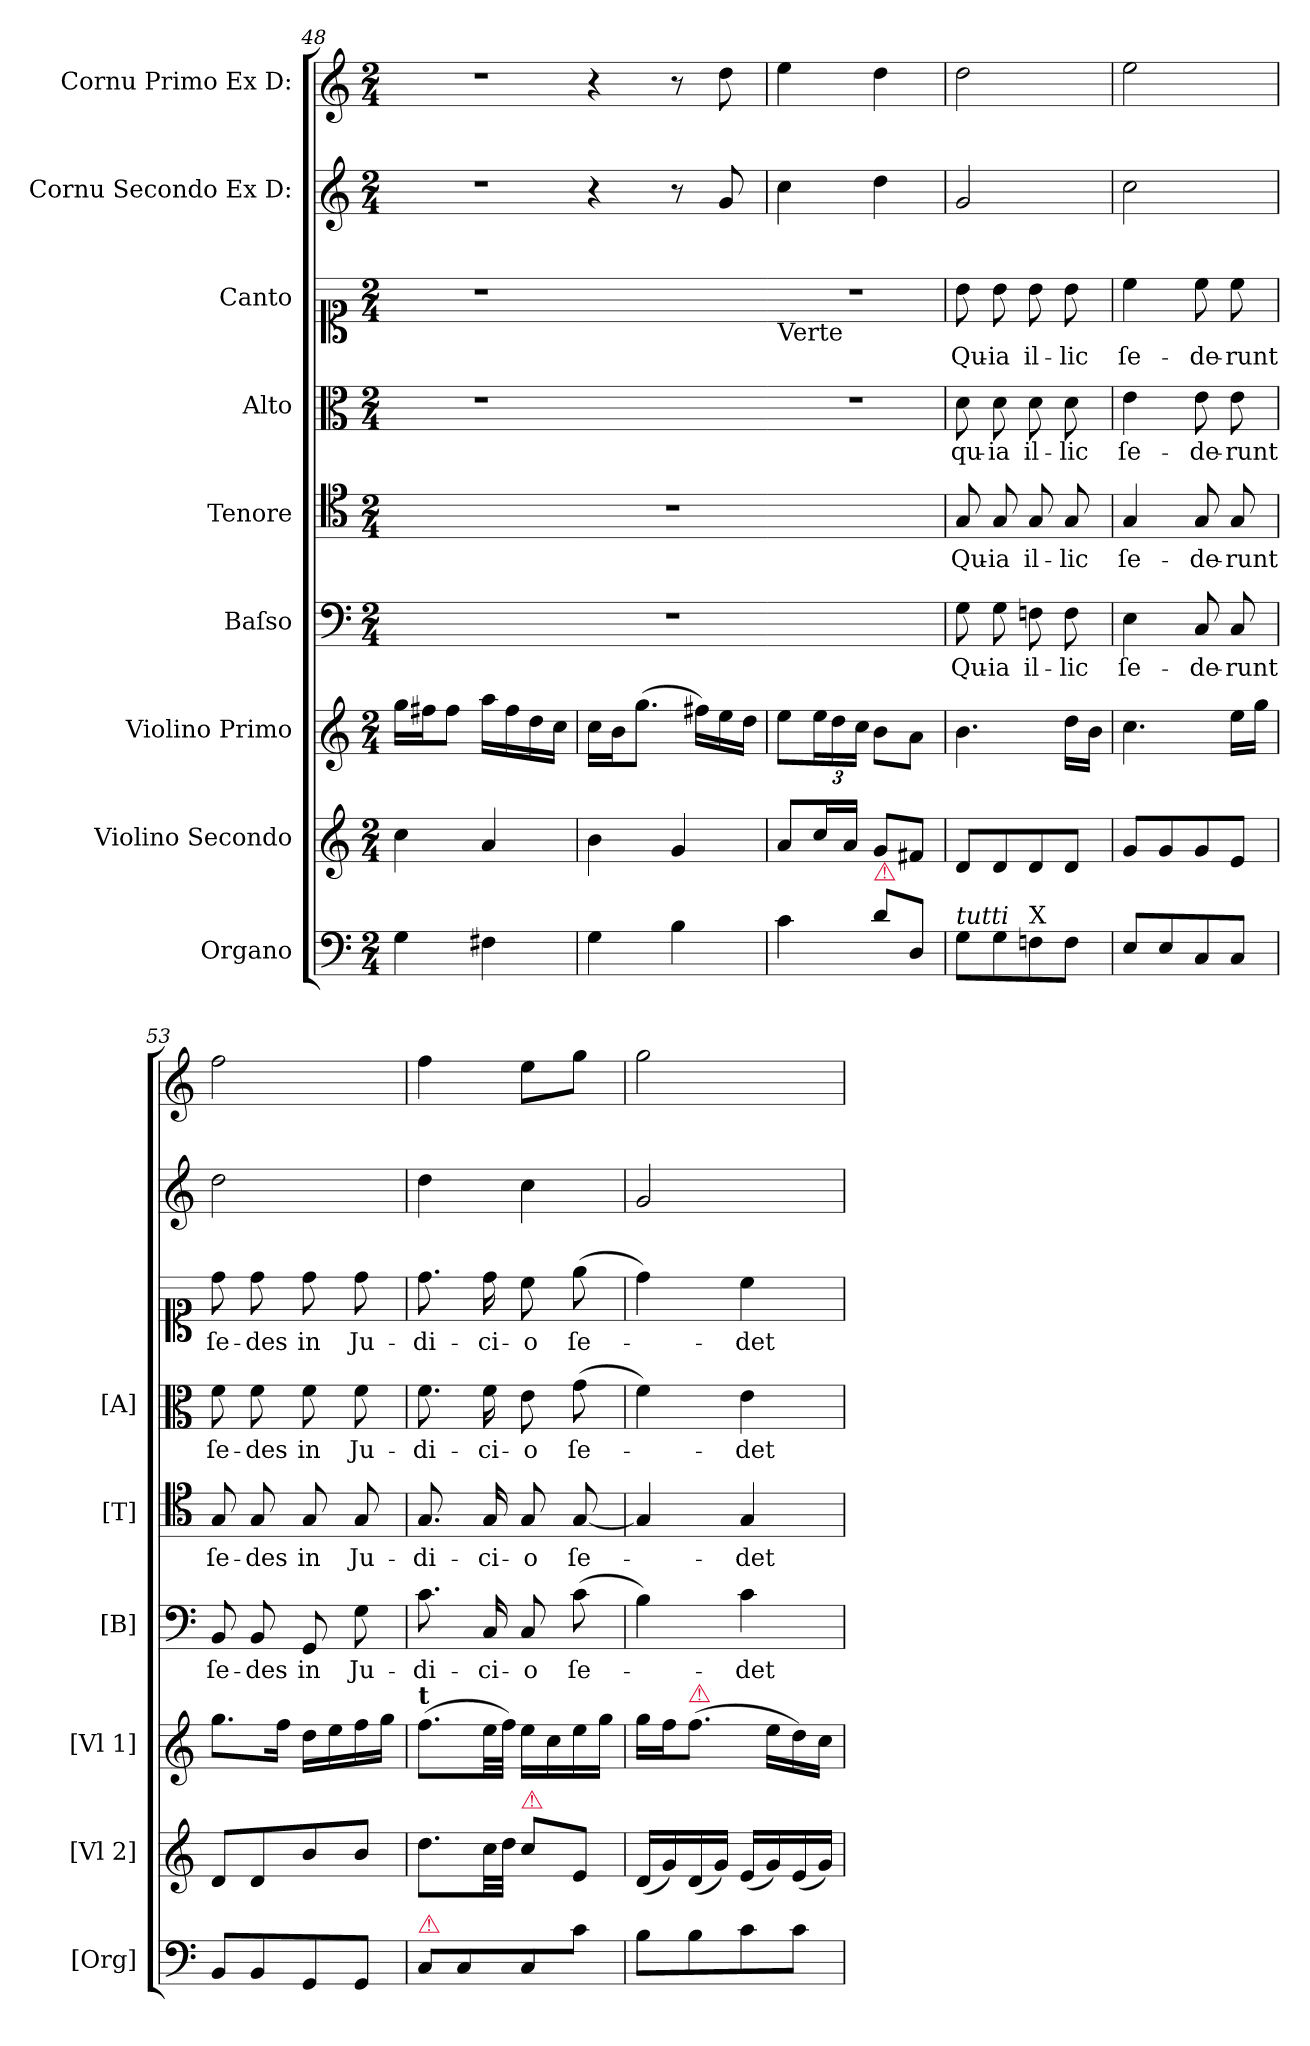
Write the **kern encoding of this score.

**kern	**kern	**dynam	**kern	**dynam	**kern	**text	**kern	**text	**kern	**text	**kern	**text	**kern	**kern
*part9	*part8	*part8	*part7	*part7	*part6	*part6	*part5	*part5	*part4	*part4	*part3	*part3	*part2	*part1
*staff9	*staff8	*staff8	*staff7	*staff7	*staff6	*staff6	*staff5	*staff5	*staff4	*staff4	*staff3	*staff3	*staff2	*staff1
*I"Organo	*I"Violino Secondo	*	*I"Violino Primo	*	*I"Baſso	*	*I"Tenore	*	*I"Alto	*	*I"Canto	*	*I"Cornu Secondo Ex D:	*I"Cornu Primo Ex D:
*I'[Org]	*I'[Vl 2]	*	*I'[Vl 1]	*	*I'[B]	*	*I'[T]	*	*I'[A]	*	*	*	*	*
*clefF4	*clefG2	*	*clefG2	*	*clefF4	*	*clefC4	*	*clefC3	*	*clefC1	*	*clefG2	*clefG2
*k[]	*k[]	*	*k[]	*	*k[]	*	*k[]	*	*k[]	*	*k[]	*	*k[]	*k[]
*C:	*C:	*	*C:	*	*C:	*	*C:	*	*C:	*	*C:	*	*C:	*C:
*M2/4	*M2/4	*	*M2/4	*	*M2/4	*	*M2/4	*	*M2/4	*	*M2/4	*	*M2/4	*M2/4
=48	=48	=48	=48	=48	=48	=48	=48	=48	=48	=48	=48	=48	=48	=48
!	!	!	!	!	!	!	!	!	!LO:N:vis=1	!	!LO:N:vis=1	!	!	!
4G\	4cc\	.	16gg\LL	.	2ryy	.	2ryy	.	2r	.	2r	.	2r	2r
.	.	.	16ff#X\J	.	.	.	.	.	.	.	.	.	.	.
.	.	.	8ff#\J	.	.	.	.	.	.	.	.	.	.	.
4F#X\	4a/	.	16aa\LL	.	.	.	.	.	.	.	.	.	.	.
.	.	.	16ff#\	.	.	.	.	.	.	.	.	.	.	.
.	.	.	16dd\	.	.	.	.	.	.	.	.	.	.	.
.	.	.	16cc\JJ	.	.	.	.	.	.	.	.	.	.	.
=49	=49	=49	=49	=49	=49-	=49	=49-	=49	=49-	=49	=49-	=49	=49	=49
!	!	!	!	!	!LO:N:vis=1	!	!LO:N:vis=1	!	!	!	!	!	!	!
4G\	4b\	.	16cc\LL	.	2r	.	2r	.	2ryy	.	2ryy	.	4r	4r
.	.	.	16b\J	.	.	.	.	.	.	.	.	.	.	.
.	.	.	(>8.gg\J	.	.	.	.	.	.	.	.	.	.	.
4B\	4g/	.	.	.	.	.	.	.	.	.	.	.	8r	8r
.	.	.	16ff#X\LL)	.	.	.	.	.	.	.	.	.	.	.
.	.	.	16ee\	.	.	.	.	.	.	.	.	.	8g/	8dd\
.	.	.	16dd\JJ	.	.	.	.	.	.	.	.	.	.	.
=50	=50	=50	=50	=50	=50-	=50	=50-	=50	=50-	=50	=50-	=50	=50	=50
!	!	!	!	!	!	!	!	!	!	!	!LO:TX:b:t=Verte	!	!	!
4c\	8a/L	.	8ee\L	.	2ryy	.	2ryy	.	2r	.	2r	.	4cc\	4ee\
.	16cc/L	.	24ee\L	.	.	.	.	.	.	.	.	.	.	.
.	.	.	24dd\	.	.	.	.	.	.	.	.	.	.	.
.	16a/JJ	.	.	.	.	.	.	.	.	.	.	.	.	.
.	.	.	24cc\JJ	.	.	.	.	.	.	.	.	.	.	.
!LO:TX:a:color=crimson:t=⚠	!	!	!	!	!	!	!	!	!	!	!	!	!	!
8d\L	8g/L	.	8b\L	.	.	.	.	.	.	.	.	.	4dd\	4dd\
8D/J	8f#X/J	.	8a\J	.	.	.	.	.	.	.	.	.	.	.
=51	=51	=51	=51	=51	=51	=51	=51	=51	=51	=51	=51	=51	=51	=51
!LO:TX:a:i:t=tutti	!	!	!	!	!	!	!	!	!	!	!	!	!	!
!	!	!LO:DY:a	!	!LO:DY:a:rj	!	!	!	!	!	!	!	!	!	!
8G\L	8d/L	f&colon;	4.b\	for&colon;	8G\	Qu-	8G/	Qu-	8d\	qu-	8b\	Qu-	2g/	2dd\
8G\	8d/	.	.	.	8G\	-ia	8G/	-ia	8d\	-ia	8b\	-ia	.	.
!LO:TX:a:t=X	!	!	!	!	!	!	!	!	!	!	!	!	!	!
8Fn\	8d/	.	.	.	8Fn\	il-	8G/	il-	8d\	il-	8b\	il-	.	.
8F\J	8d/J	.	16dd\LL	.	8F\	-lic	8G/	-lic	8d\	-lic	8b\	-lic	.	.
.	.	.	16b\JJ	.	.	.	.	.	.	.	.	.	.	.
=52	=52	=52	=52	=52	=52	=52	=52	=52	=52	=52	=52	=52	=52	=52
8E/L	8g/L	.	4.cc\	.	4E\	ſe-	4G/	ſe-	4e\	ſe-	4cc\	ſe-	2cc\	2ee\
8E/	8g/	.	.	.	.	.	.	.	.	.	.	.	.	.
8C/	8g/	.	.	.	8C/	de-	8G/	-de-	8e\	-de-	8cc\	-de-	.	.
8C/J	8e/J	.	16ee\LL	.	8C/	-runt	8G/	-runt	8e\	-runt	8cc\	-runt	.	.
.	.	.	16gg\JJ	.	.	.	.	.	.	.	.	.	.	.
=53	=53	=53	=53	=53	=53	=53	=53	=53	=53	=53	=53	=53	=53	=53
8BB/L	8d/L	.	8.gg\L	.	8BB/	ſe-	8G/	ſe-	8f\	ſe-	8dd\	ſe-	2dd\	2ff\
8BB/	8d/	.	.	.	8BB/	des	8G/	-des	8f\	-des	8dd\	-des	.	.
.	.	.	16ff\Jk	.	.	.	.	.	.	.	.	.	.	.
8GG/	8b/	.	16dd\LL	.	8GG/	in	8G/	in	8f\	in	8dd\	in	.	.
.	.	.	16ee\	.	.	.	.	.	.	.	.	.	.	.
8GG/J	8b/J	.	16ff\	.	8G\	Ju-	8G/	Ju-	8f\	Ju-	8dd\	Ju-	.	.
.	.	.	16gg\JJ	.	.	.	.	.	.	.	.	.	.	.
=54	=54	=54	=54	=54	=54	=54	=54	=54	=54	=54	=54	=54	=54	=54
!	!	!	!LO:TX:a:B:t=t	!	!	!	!	!	!	!	!	!	!	!
!LO:TX:a:color=crimson:t=⚠	!	!	!	!	!	!	!	!	!	!	!	!	!	!
8C/L	8.dd\L	.	(>8.ff\L	.	8.c\	-di-	8.G/	-di-	8.f\	-di-	8.dd\	-di-	4dd\	4ff\
8C/	.	.	.	.	.	.	.	.	.	.	.	.	.	.
.	32cc\LL	.	32ee\LL	.	16C/	-ci-	16G/	-ci-	16f\	-ci-	16dd\	-ci-	.	.
.	32dd\JJJ	.	32ff\JJJ)	.	.	.	.	.	.	.	.	.	.	.
!	!LO:TX:a:color=crimson:t=⚠	!	!	!	!	!	!	!	!	!	!	!	!	!
8C/	8cc\L	.	16ee\LL	.	8C/	-o	8G/	-o	8e\	-o	8cc\	-o	4cc\	8ee\L
.	.	.	16cc\	.	.	.	.	.	.	.	.	.	.	.
8c\J	8e/J	.	16ee\	.	(<8c\	ſe-	[8G/	ſe-	(<8g\	ſe-	(<8ee\	ſe-	.	8gg\J
.	.	.	16gg\JJ	.	.	.	.	.	.	.	.	.	.	.
=55	=55	=55	=55	=55	=55	=55	=55	=55	=55	=55	=55	=55	=55	=55
8B\L	(<16d/LL	.	16gg\LL	.	4B\)	.	4G/]	.	4f\)	.	4dd\)	.	2g/	2gg\
.	16g/)	.	16ff\J	.	.	.	.	.	.	.	.	.	.	.
!	!	!	!LO:TX:a:color=crimson:t=⚠	!	!	!	!	!	!	!	!	!	!	!
8B\	(<16d/	.	(>8.ff\J	.	.	.	.	.	.	.	.	.	.	.
.	16g/JJ)	.	.	.	.	.	.	.	.	.	.	.	.	.
8c\	(<16e/LL	.	.	.	4c\	-det	4G/	-det	4e\	-det	4cc\	-det	.	.
.	16g/)	.	16ee\LL	.	.	.	.	.	.	.	.	.	.	.
8c\J	(<16e/	.	16dd\)	.	.	.	.	.	.	.	.	.	.	.
.	16g/JJ)	.	16cc\JJ	.	.	.	.	.	.	.	.	.	.	.
=	=	=	=	=	=	=	=	=	=	=	=	=	=	=
*-	*-	*-	*-	*-	*-	*-	*-	*-	*-	*-	*-	*-	*-	*-
